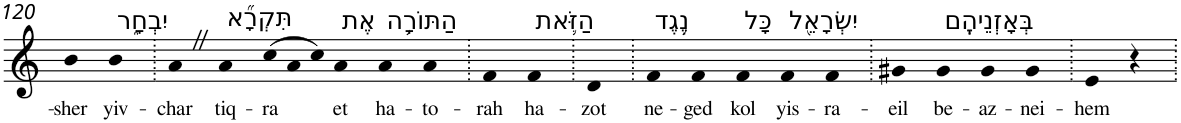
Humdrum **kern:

**kern	**text
*part1	*part1
*staff1	*staff1
*I"Piano	*
*I'Pno	*
!!LO:PB:g=z
*clefG2	*
*k[]	*
=120	=120
!	!LO:LY:b
4b	-sher
!LO:TX:a:t=יִבְחָ֑ר	!
!	!LO:LY:b
4b	yiv-
=121.	=121.
!	!LO:LY:b
4aZ	-char
!LO:TX:a:t=תִּקְרָ֞א	!
!	!LO:LY:b
4a	tiq-
*Xtuplet	*
!	!LO:LY:b
(12cc	-ra
12a	.
12cc)	.
!LO:TX:a:t=אֶת	!
!	!LO:LY:b
4a	et
!LO:TX:a:t=הַתּוֹרָ֥ה	!
!	!LO:LY:b
4a	ha-
!	!LO:LY:b
4a	-to-
=122.	=122.
!	!LO:LY:b
4f	-rah
!LO:TX:a:t=הַזֹּ֛את	!
!	!LO:LY:b
4f	ha-
=123.	=123.
!	!LO:LY:b
4d	-zot
=124.	=124.
!LO:TX:a:t=נֶ֥גֶד	!
!	!LO:LY:b
4f	ne-
!	!LO:LY:b
4f	-ged
!LO:TX:a:t=כָּל	!
!	!LO:LY:b
4f	kol
!LO:TX:a:t=יִשְׂרָאֵ֖ל	!
!	!LO:LY:b
4f	yis-
!	!LO:LY:b
4f	-ra-
=125.	=125.
!	!LO:LY:b
4g#X	-eil
!LO:TX:a:t=בְּאָזְנֵיהֶֽם	!
!	!LO:LY:b
4g#	be-
!	!LO:LY:b
4g#	-az-
!	!LO:LY:b
4g#	-nei-
=126.	=126.
!	!LO:LY:b
4e	-hem
4r	.
=.	=.
*-	*-
